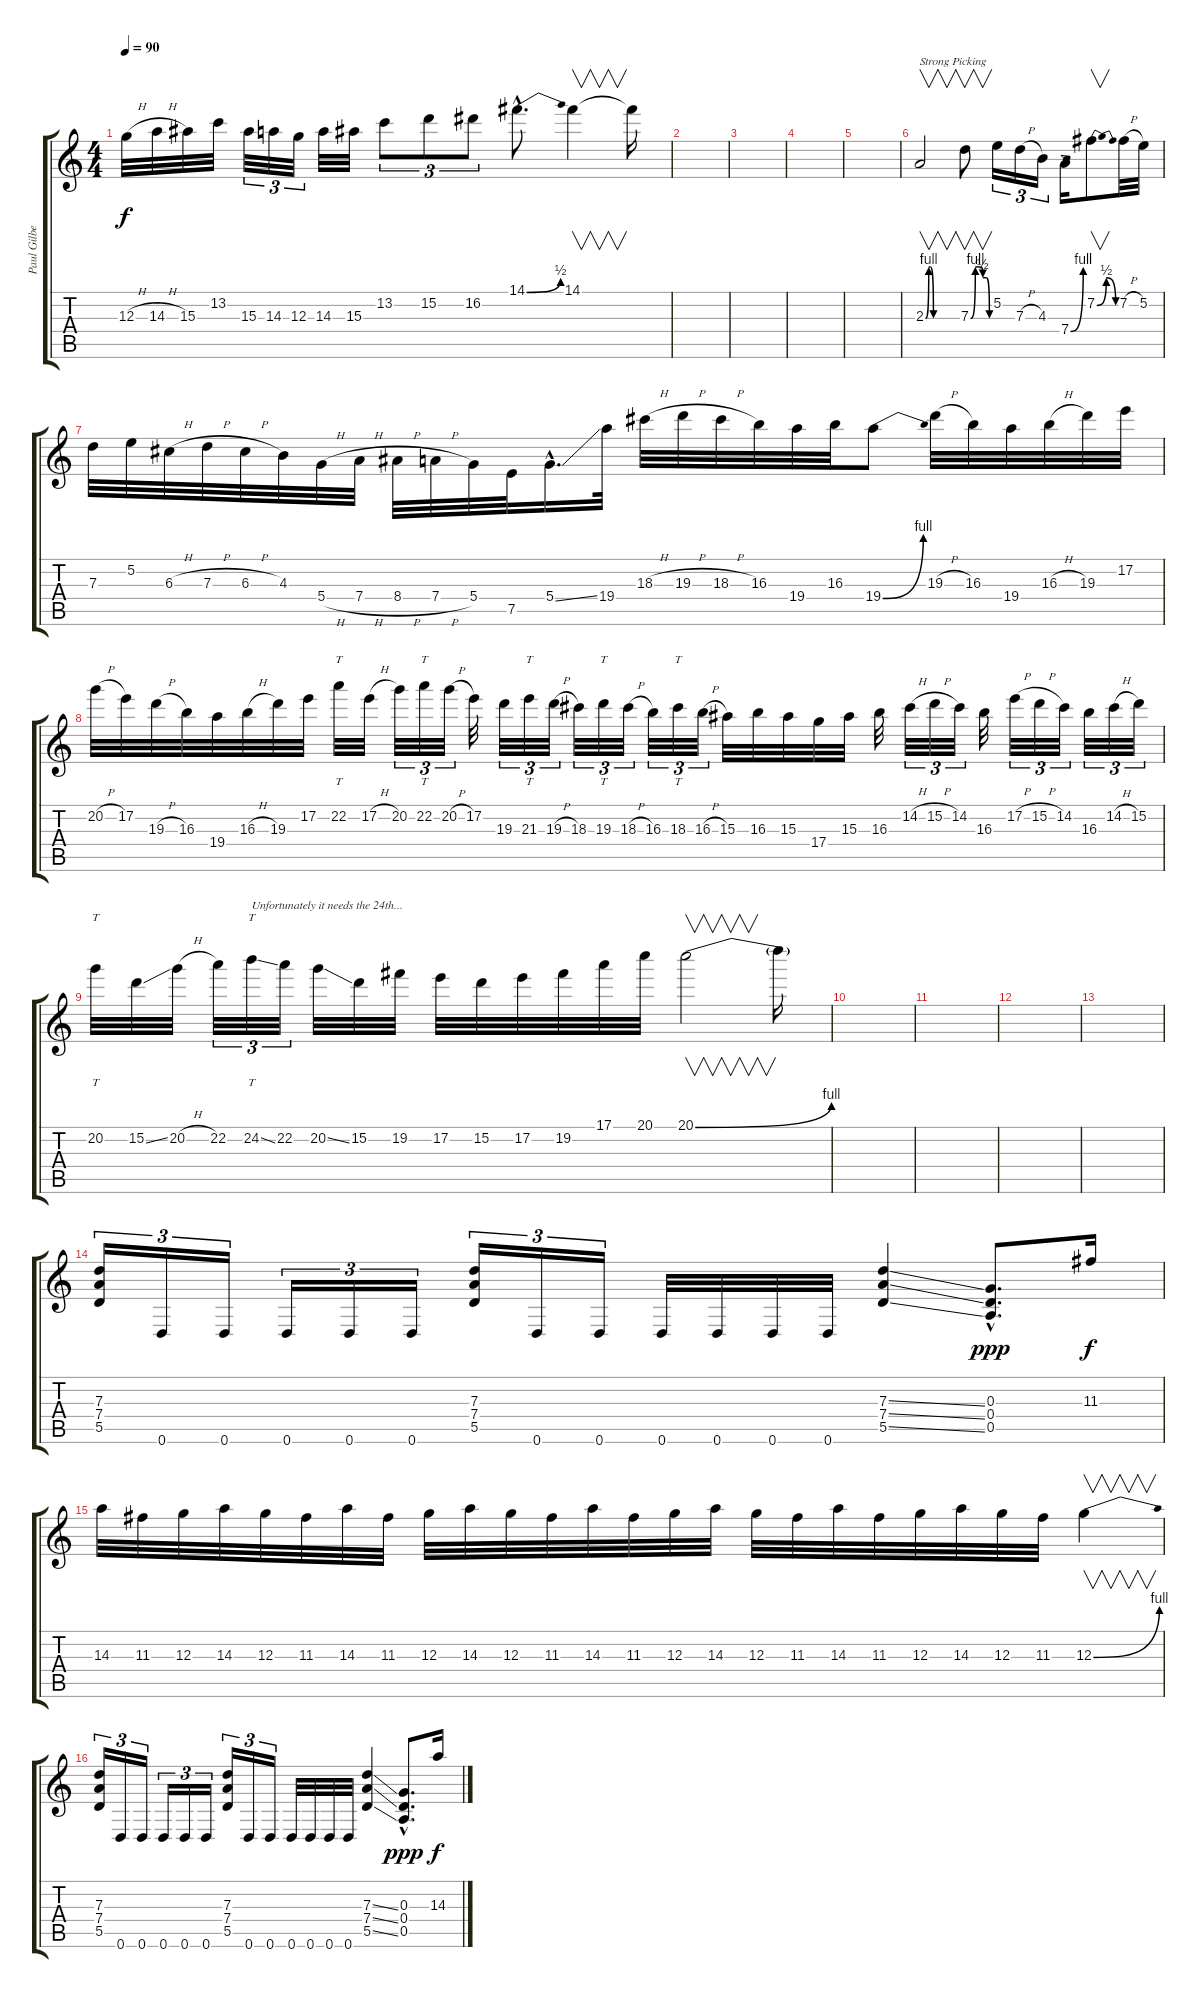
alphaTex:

\track ("Paul Gilbert" "Paul Gilbe") {instrument distortionguitar}
\staff {score tabs}
\tuning (E4 B3 G3 D3 A2 D2) {hide}
\ts (4 4)
\tempo 90
\clef g2
\ks c
12.3{h}.32{dy f} 14.3{h}.32 15.3.32 13.2.32 15.3.32{tu (3 2)} 14.3.32{tu (3 2)} 12.3.32{tu (3 2)} 14.3.32 15.3.32 13.2.8{tu (3 2)} 15.2.8{tu (3 2)} 16.2.8{tu (3 2)} 14.1{be (bend 0 0 60 2) hac}.8{d} 14.1.4{v} 14.1{t}.16 |
|
|
|
|
2.3{be (custom 0 0 6 4 9 4 15 0 25 0 45 0 60 0)}.2{v txt "Strong Picking"} 7.3{be (custom 0 0 15 4 30 4 39 2 50 2 60 0)}.8{v} 5.2.16{tu (3 2)} 7.3{h}.16{tu (3 2)} 4.3.16{tu (3 2)} 7.4{be (bend 0 0 60 4)}.16 7.2{be (bendrelease 0 0 15 2 35 2 60 0)}.8{v} 7.2{h}.32 5.2.32 |
7.3.32 5.2.32 6.3{h}.32 7.3{h}.32 6.3{h}.32 4.3.32 5.4{h}.32 7.4{h}.32 8.4{h}.32 7.4{h}.32 5.4.32 7.5.32 5.4{ss hac}.16{d} 19.4.32 18.3{h}.32 19.3{h}.32 18.3{h}.32 16.3.32 19.4.32 16.3.32 19.4{be (bend 0 0 60 4)}.8 19.3{h}.32 16.3.32 19.4.32 16.3{h}.32 19.3.32 17.2.32 |
20.2{h}.32 17.2.32 19.3{h}.32 16.3.32 19.4.32 16.3{h}.32 19.3.32 17.2.32 22.2.32{tt} 17.2{h}.32 20.2.32{tu (3 2)} 22.2.32{tt tu (3 2)} 20.2{h}.32{tu (3 2)} 17.2.32 19.3.32{tu (3 2)} 21.3.32{tt tu (3 2)} 19.3{h}.32{tu (3 2)} 18.3.32{tu (3 2)} 19.3.32{tt tu (3 2)} 18.3{h}.32{tu (3 2)} 16.3.32{tu (3 2)} 18.3.32{tt tu (3 2)} 16.3{h}.32{tu (3 2)} 15.3.32 16.3.32 15.3.32 17.4.32 15.3.32 16.3.32 14.2{h}.32{tu (3 2)} 15.2{h}.32{tu (3 2)} 14.2.32{tu (3 2)} 16.3.32 17.2{h}.32{tu (3 2)} 15.2{h}.32{tu (3 2)} 14.2.32{tu (3 2)} 16.3.32{tu (3 2)} 14.2{h}.32{tu (3 2)} 15.2.32{tu (3 2)} |
20.2.32{tt} 15.2{ss}.32 20.2{h}.32 22.2.32{tu (3 2)} 24.2{ss}.32{tt tu (3 2) txt "Unfortunately it needs the 24th..."} 22.2.32{tu (3 2)} 20.2{ss}.32 15.2.32 19.2.32 17.2.32 15.2.32 17.2.32 19.2.32 17.1.32 20.1.32 20.1{be (bend 0 0 60 4)}.2{v} 20.1{t}.16 |
|
|
|
|
(7.3 7.4 5.5).16{tu (3 2)} 0.6.16{tu (3 2)} 0.6.16{tu (3 2)} 0.6.16{tu (3 2)} 0.6.16{tu (3 2)} 0.6.16{tu (3 2)} (7.3 7.4 5.5).16{tu (3 2)} 0.6.16{tu (3 2)} 0.6.16{tu (3 2)} 0.6.32 0.6.32 0.6.32 0.6.32 (7.3{ss} 7.4{ss} 5.5{ss}).4 (0.3{hac} 0.4{hac} 0.5{hac}).8{d dy ppp} 11.3.16{dy f} |
14.3.32 11.3.32 12.3.32 14.3.32 12.3.32 11.3.32 14.3.32 11.3.32 12.3.32 14.3.32 12.3.32 11.3.32 14.3.32 11.3.32 12.3.32 14.3.32 12.3.32 11.3.32 14.3.32 11.3.32 12.3.32 14.3.32 12.3.32 11.3.32 12.3{be (bend 0 0 60 4)}.4{v} |
(7.3 7.4 5.5).16{tu (3 2)} 0.6.16{tu (3 2)} 0.6.16{tu (3 2)} 0.6.16{tu (3 2)} 0.6.16{tu (3 2)} 0.6.16{tu (3 2)} (7.3 7.4 5.5).16{tu (3 2)} 0.6.16{tu (3 2)} 0.6.16{tu (3 2)} 0.6.32 0.6.32 0.6.32 0.6.32 (7.3{ss} 7.4{ss} 5.5{ss}).4 (0.3{hac} 0.4{hac} 0.5{hac}).8{d dy ppp} 14.3.16{dy f}
